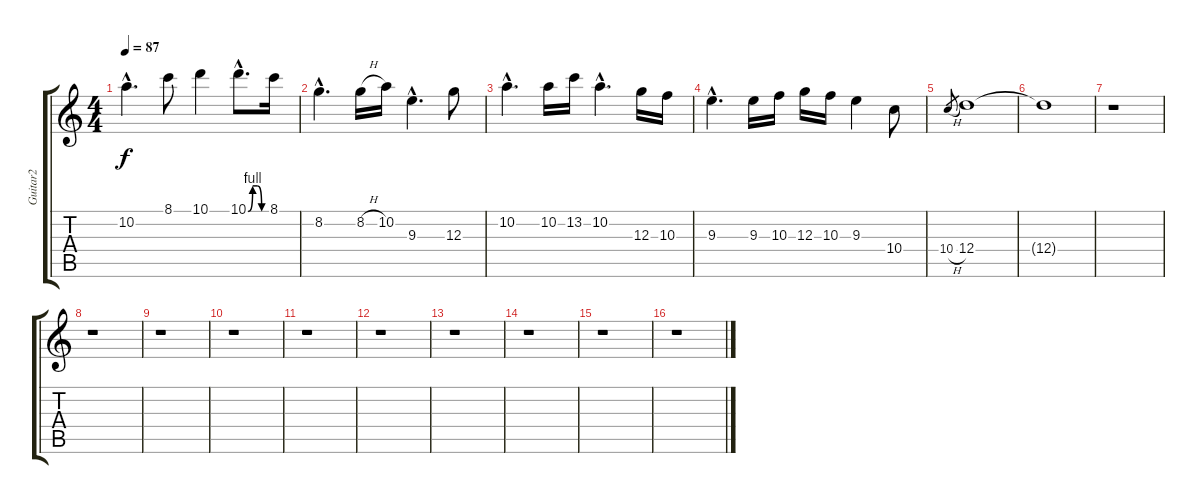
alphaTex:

\track ("Guitar2" "Guitar2") {instrument electricguitarclean}
\staff {score tabs}
\tuning (E4 B3 G3 D3 A2 E2) {hide}
\ts (4 4)
\tempo 87
\clef g2
\ks c
10.2{hac}.4{d dy f} 8.1.8 10.1.4 10.1{be (custom 0 0 15 4 30 4 45 0 60 0) hac}.8{d} 8.1.16 |
8.2{hac}.4{d} 8.2{h}.16 10.2.16 9.3{hac}.4{d} 12.3.8 |
10.2{hac}.4{d} 10.2.16 13.2.16 10.2{hac}.4{d} 12.3.16 10.3.16 |
9.3{hac}.4{d} 9.3.16 10.3.16 12.3.16 10.3.16 9.3.4 10.4.8 |
10.4{h}.8{gr} 12.4.1 |
12.4{t}.1 |
r.1 |
r.1 |
r.1 |
r.1 |
r.1 |
r.1 |
r.1 |
r.1 |
r.1 |
r.1
